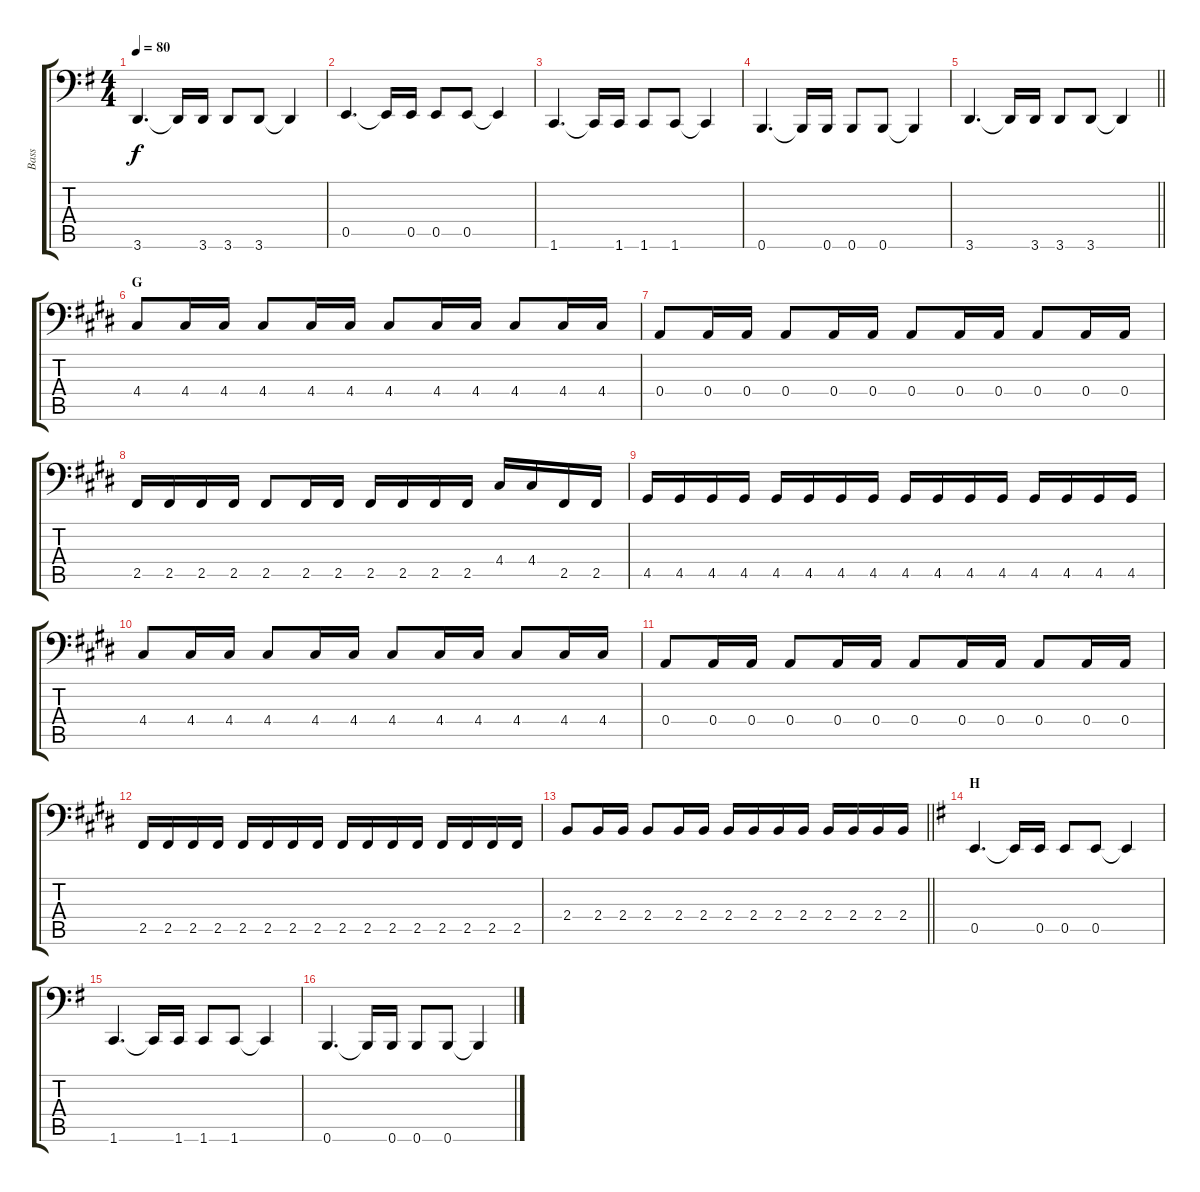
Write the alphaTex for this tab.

\track ("Bass" "Bass") {instrument electricbassfinger}
\staff {score tabs}
\tuning (C3 G2 D2 A1 E1 B0) {hide}
\ts (4 4)
\tempo 80
\clef f4
\ks g
3.6.4{d dy f} 3.6{t}.16 3.6.16 3.6.8 3.6.8 3.6{t}.4 |
0.5.4{d} 0.5{t}.16 0.5.16 0.5.8 0.5.8 0.5{t}.4 |
1.6.4{d} 1.6{t}.16 1.6.16 1.6.8 1.6.8 1.6{t}.4 |
0.6.4{d} 0.6{t}.16 0.6.16 0.6.8 0.6.8 0.6{t}.4 |
\barLineRight lightlight
3.6.4{d} 3.6{t}.16 3.6.16 3.6.8 3.6.8 3.6{t}.4 |
\section ("" "G")
\ks c#minor
4.4.8 4.4.16 4.4.16 4.4.8 4.4.16 4.4.16 4.4.8 4.4.16 4.4.16 4.4.8 4.4.16 4.4.16 |
\ks e
0.4.8 0.4.16 0.4.16 0.4.8 0.4.16 0.4.16 0.4.8 0.4.16 0.4.16 0.4.8 0.4.16 0.4.16 |
2.5.16 2.5.16 2.5.16 2.5.16 2.5.8 2.5.16 2.5.16 2.5.16 2.5.16 2.5.16 2.5.16 4.4.16 4.4.16 2.5.16 2.5.16 |
4.5.16 4.5.16 4.5.16 4.5.16 4.5.16 4.5.16 4.5.16 4.5.16 4.5.16 4.5.16 4.5.16 4.5.16 4.5.16 4.5.16 4.5.16 4.5.16 |
4.4.8 4.4.16 4.4.16 4.4.8 4.4.16 4.4.16 4.4.8 4.4.16 4.4.16 4.4.8 4.4.16 4.4.16 |
0.4.8 0.4.16 0.4.16 0.4.8 0.4.16 0.4.16 0.4.8 0.4.16 0.4.16 0.4.8 0.4.16 0.4.16 |
2.5.16 2.5.16 2.5.16 2.5.16 2.5.16 2.5.16 2.5.16 2.5.16 2.5.16 2.5.16 2.5.16 2.5.16 2.5.16 2.5.16 2.5.16 2.5.16 |
\barLineRight lightlight
2.4.8 2.4.16 2.4.16 2.4.8 2.4.16 2.4.16 2.4.16 2.4.16 2.4.16 2.4.16 2.4.16 2.4.16 2.4.16 2.4.16 |
\section ("" "H")
\ks g
0.5.4{d} 0.5{t}.16 0.5.16 0.5.8 0.5.8 0.5{t}.4 |
1.6.4{d} 1.6{t}.16 1.6.16 1.6.8 1.6.8 1.6{t}.4 |
0.6.4{d} 0.6{t}.16 0.6.16 0.6.8 0.6.8 0.6{t}.4
